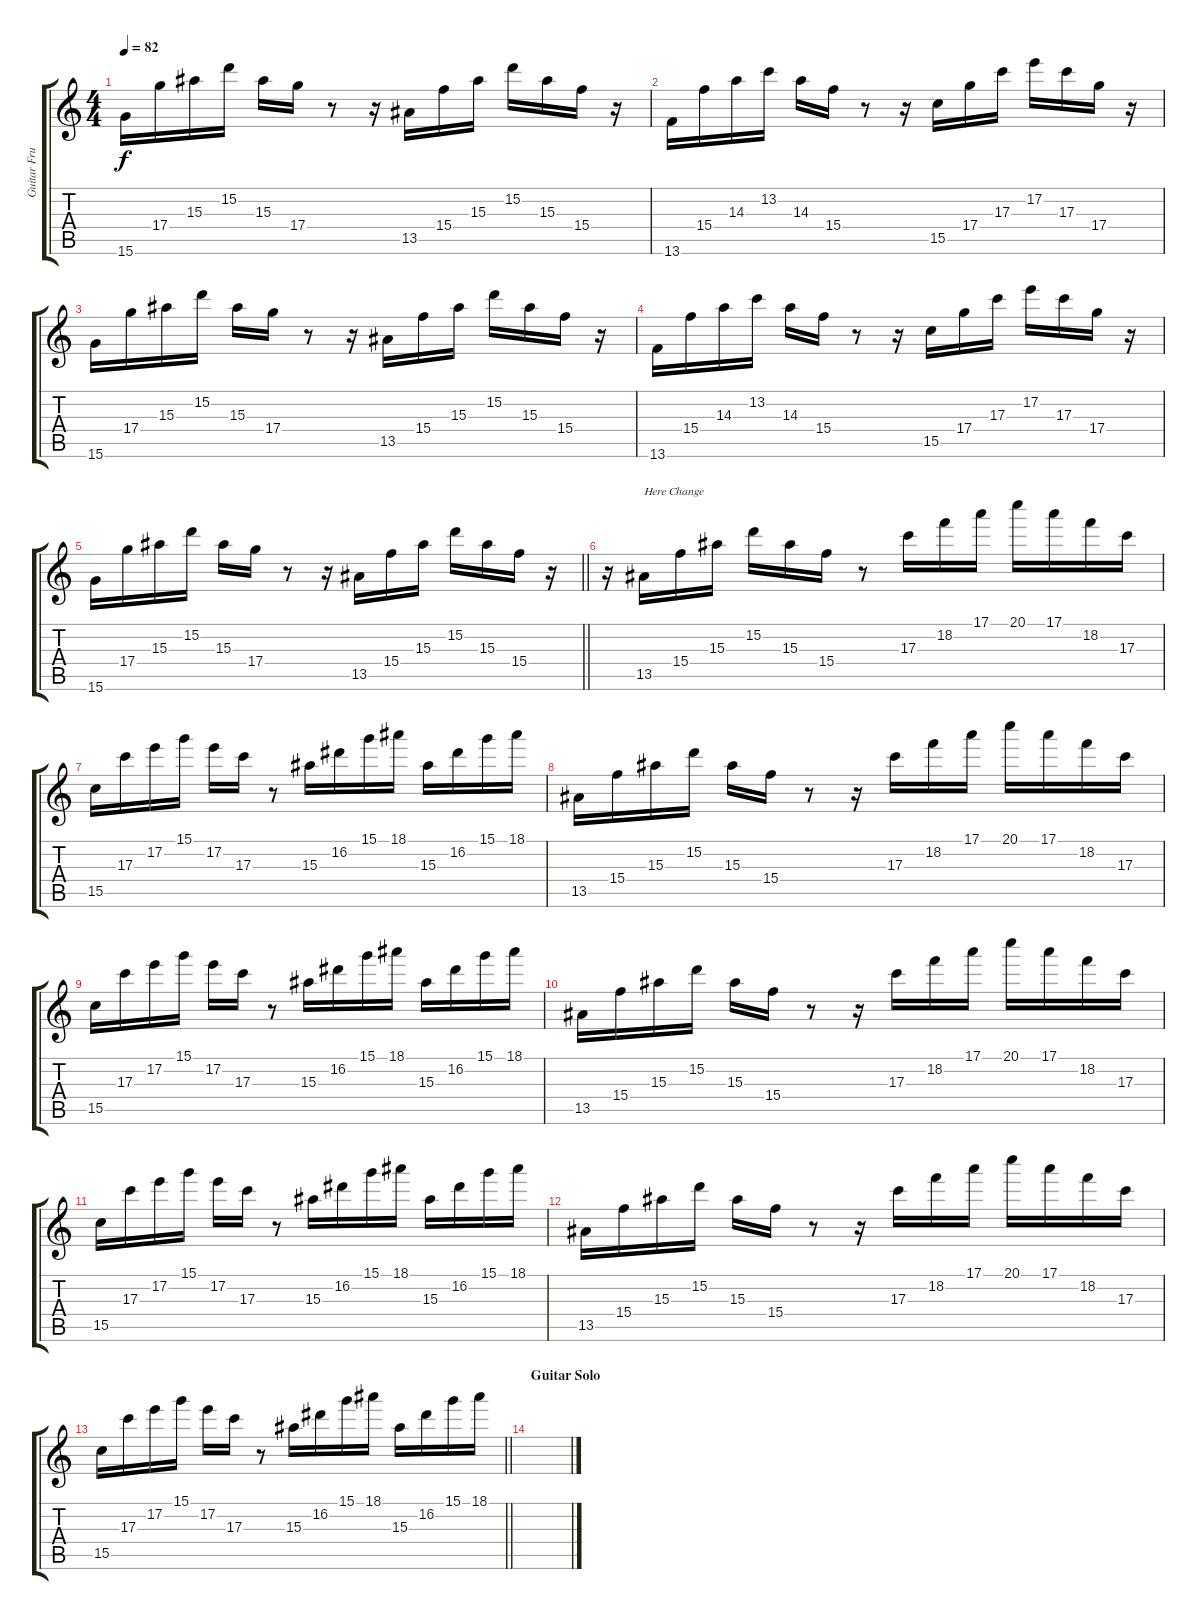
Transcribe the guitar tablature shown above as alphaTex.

\track ("Guitar Frusciante Clean 2" "Guitar Fru") {instrument overdrivenguitar}
\staff {score tabs}
\tuning (E4 B3 G3 D3 A2 E2) {hide}
\ts (4 4)
\tempo 82
\clef g2
\ks c
15.6.16{dy f} 17.4.16 15.3.16 15.2.16 15.3.16 17.4.16 r.8 r.16 13.5.16 15.4.16 15.3.16 15.2.16 15.3.16 15.4.16 r.16 |
13.6.16 15.4.16 14.3.16 13.2.16 14.3.16 15.4.16 r.8 r.16 15.5.16 17.4.16 17.3.16 17.2.16 17.3.16 17.4.16 r.16 |
15.6.16 17.4.16 15.3.16 15.2.16 15.3.16 17.4.16 r.8 r.16 13.5.16 15.4.16 15.3.16 15.2.16 15.3.16 15.4.16 r.16 |
13.6.16 15.4.16 14.3.16 13.2.16 14.3.16 15.4.16 r.8 r.16 15.5.16 17.4.16 17.3.16 17.2.16 17.3.16 17.4.16 r.16 |
\barLineRight lightlight
15.6.16 17.4.16 15.3.16 15.2.16 15.3.16 17.4.16 r.8 r.16 13.5.16 15.4.16 15.3.16 15.2.16 15.3.16 15.4.16 r.16 |
r.16 13.5.16{txt "Here Change"} 15.4.16 15.3.16 15.2.16 15.3.16 15.4.16 r.8 17.3.16 18.2.16 17.1.16 20.1.16 17.1.16 18.2.16 17.3.16 |
15.5.16 17.3.16 17.2.16 15.1.16 17.2.16 17.3.16 r.8 15.3.16 16.2.16 15.1.16 18.1.16 15.3.16 16.2.16 15.1.16 18.1.16 |
13.5.16 15.4.16 15.3.16 15.2.16 15.3.16 15.4.16 r.8 r.16 17.3.16 18.2.16 17.1.16 20.1.16 17.1.16 18.2.16 17.3.16 |
15.5.16 17.3.16 17.2.16 15.1.16 17.2.16 17.3.16 r.8 15.3.16 16.2.16 15.1.16 18.1.16 15.3.16 16.2.16 15.1.16 18.1.16 |
13.5.16 15.4.16 15.3.16 15.2.16 15.3.16 15.4.16 r.8 r.16 17.3.16 18.2.16 17.1.16 20.1.16 17.1.16 18.2.16 17.3.16 |
15.5.16 17.3.16 17.2.16 15.1.16 17.2.16 17.3.16 r.8 15.3.16 16.2.16 15.1.16 18.1.16 15.3.16 16.2.16 15.1.16 18.1.16 |
13.5.16 15.4.16 15.3.16 15.2.16 15.3.16 15.4.16 r.8 r.16 17.3.16 18.2.16 17.1.16 20.1.16 17.1.16 18.2.16 17.3.16 |
\barLineRight lightlight
15.5.16 17.3.16 17.2.16 15.1.16 17.2.16 17.3.16 r.8 15.3.16 16.2.16 15.1.16 18.1.16 15.3.16 16.2.16 15.1.16 18.1.16 |
\section ("" "Guitar Solo")
